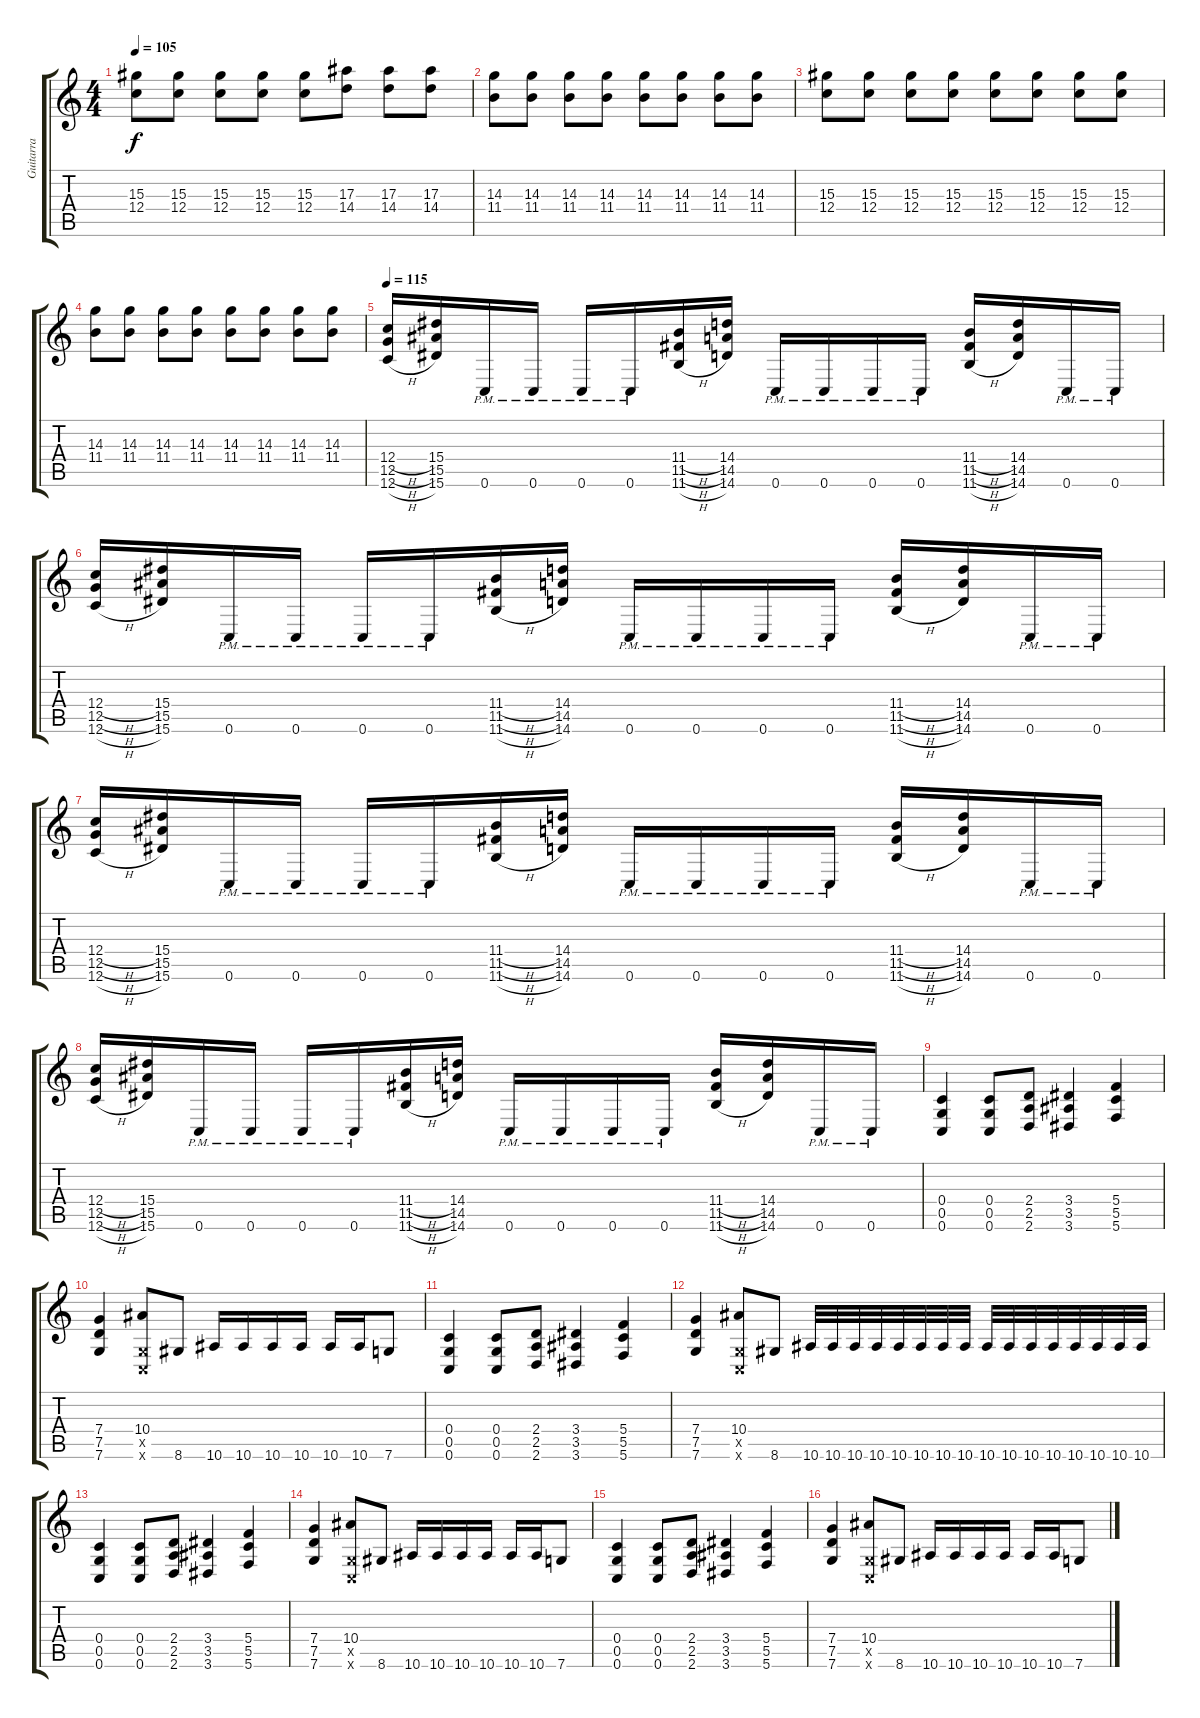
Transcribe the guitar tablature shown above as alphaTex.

\track ("Guitarra" "Guitarra") {instrument overdrivenguitar}
\staff {score tabs}
\tuning (D4 A3 F3 C3 G2 C2) {hide}
\ts (4 4)
\tempo 105
\clef g2
\ks c
(15.3 12.4).8{dy f} (15.3 12.4).8 (15.3 12.4).8 (15.3 12.4).8 (15.3 12.4).8 (17.3 14.4).8 (17.3 14.4).8 (17.3 14.4).8 |
(14.3 11.4).8 (14.3 11.4).8 (14.3 11.4).8 (14.3 11.4).8 (14.3 11.4).8 (14.3 11.4).8 (14.3 11.4).8 (14.3 11.4).8 |
(15.3 12.4).8 (15.3 12.4).8 (15.3 12.4).8 (15.3 12.4).8 (15.3 12.4).8 (15.3 12.4).8 (15.3 12.4).8 (15.3 12.4).8 |
(14.3 11.4).8 (14.3 11.4).8 (14.3 11.4).8 (14.3 11.4).8 (14.3 11.4).8 (14.3 11.4).8 (14.3 11.4).8 (14.3 11.4).8 |
\tempo 115
(12.4{h} 12.5{h} 12.6{h}).16{instrument overdrivenguitar} (15.4 15.5 15.6).16 0.6{pm}.16 0.6{pm}.16 0.6{pm}.16 0.6{pm}.16 (11.4{h} 11.5{h} 11.6{h}).16 (14.4 14.5 14.6).16 0.6{pm}.16 0.6{pm}.16 0.6{pm}.16 0.6{pm}.16 (11.4{h} 11.5{h} 11.6{h}).16 (14.4 14.5 14.6).16 0.6{pm}.16 0.6{pm}.16 |
(12.4{h} 12.5{h} 12.6{h}).16 (15.4 15.5 15.6).16 0.6{pm}.16 0.6{pm}.16 0.6{pm}.16 0.6{pm}.16 (11.4{h} 11.5{h} 11.6{h}).16 (14.4 14.5 14.6).16 0.6{pm}.16 0.6{pm}.16 0.6{pm}.16 0.6{pm}.16 (11.4{h} 11.5{h} 11.6{h}).16 (14.4 14.5 14.6).16 0.6{pm}.16 0.6{pm}.16 |
(12.4{h} 12.5{h} 12.6{h}).16 (15.4 15.5 15.6).16 0.6{pm}.16 0.6{pm}.16 0.6{pm}.16 0.6{pm}.16 (11.4{h} 11.5{h} 11.6{h}).16 (14.4 14.5 14.6).16 0.6{pm}.16 0.6{pm}.16 0.6{pm}.16 0.6{pm}.16 (11.4{h} 11.5{h} 11.6{h}).16 (14.4 14.5 14.6).16 0.6{pm}.16 0.6{pm}.16 |
(12.4{h} 12.5{h} 12.6{h}).16 (15.4 15.5 15.6).16 0.6{pm}.16 0.6{pm}.16 0.6{pm}.16 0.6{pm}.16 (11.4{h} 11.5{h} 11.6{h}).16 (14.4 14.5 14.6).16 0.6{pm}.16 0.6{pm}.16 0.6{pm}.16 0.6{pm}.16 (11.4{h} 11.5{h} 11.6{h}).16 (14.4 14.5 14.6).16 0.6{pm}.16 0.6{pm}.16 |
(0.4 0.5 0.6).4 (0.4 0.5 0.6).8 (2.4 2.5 2.6).8 (3.4 3.5 3.6).4 (5.4 5.5 5.6).4 |
(7.4 7.5 7.6).4 (10.4 0.5{x} 0.6{x}).8 8.6.8 10.6.16 10.6.16 10.6.16 10.6.16 10.6.16 10.6.16 7.6.8 |
(0.4 0.5 0.6).4 (0.4 0.5 0.6).8 (2.4 2.5 2.6).8 (3.4 3.5 3.6).4 (5.4 5.5 5.6).4 |
(7.4 7.5 7.6).4 (10.4 0.5{x} 0.6{x}).8 8.6.8 10.6.32 10.6.32 10.6.32 10.6.32 10.6.32 10.6.32 10.6.32 10.6.32 10.6.32 10.6.32 10.6.32 10.6.32 10.6.32 10.6.32 10.6.32 10.6.32 |
(0.4 0.5 0.6).4 (0.4 0.5 0.6).8 (2.4 2.5 2.6).8 (3.4 3.5 3.6).4 (5.4 5.5 5.6).4 |
(7.4 7.5 7.6).4 (10.4 0.5{x} 0.6{x}).8 8.6.8 10.6.16 10.6.16 10.6.16 10.6.16 10.6.16 10.6.16 7.6.8 |
(0.4 0.5 0.6).4 (0.4 0.5 0.6).8 (2.4 2.5 2.6).8 (3.4 3.5 3.6).4 (5.4 5.5 5.6).4 |
(7.4 7.5 7.6).4 (10.4 0.5{x} 0.6{x}).8 8.6.8 10.6.16 10.6.16 10.6.16 10.6.16 10.6.16 10.6.16 7.6.8
